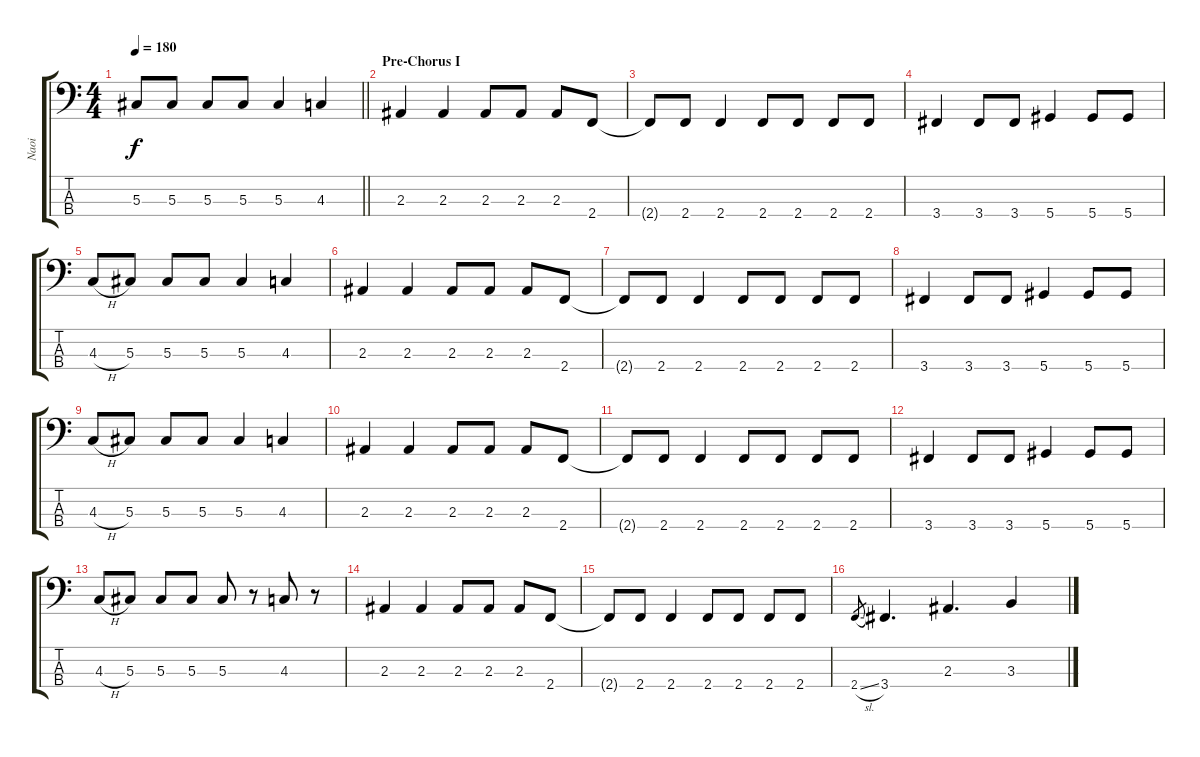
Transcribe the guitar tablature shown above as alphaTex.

\track ("Naoi" "Naoi") {instrument electricbasspick}
\staff {score tabs}
\tuning (Gb2 Db2 Ab1 Eb1) {hide}
\ts (4 4)
\tempo 180
\clef f4
\barLineRight lightlight
\ks c
5.3.8{dy f} 5.3.8 5.3.8 5.3.8 5.3.4 4.3.4 |
\section ("" "Pre-Chorus I")
2.3.4 2.3.4 2.3.8 2.3.8 2.3.8 2.4.8 |
2.4{t}.8 2.4.8 2.4.4 2.4.8 2.4.8 2.4.8 2.4.8 |
3.4.4 3.4.8 3.4.8 5.4.4 5.4.8 5.4.8 |
4.3{h}.8 5.3.8 5.3.8 5.3.8 5.3.4 4.3.4 |
2.3.4 2.3.4 2.3.8 2.3.8 2.3.8 2.4.8 |
2.4{t}.8 2.4.8 2.4.4 2.4.8 2.4.8 2.4.8 2.4.8 |
3.4.4 3.4.8 3.4.8 5.4.4 5.4.8 5.4.8 |
4.3{h}.8 5.3.8 5.3.8 5.3.8 5.3.4 4.3.4 |
2.3.4 2.3.4 2.3.8 2.3.8 2.3.8 2.4.8 |
2.4{t}.8 2.4.8 2.4.4 2.4.8 2.4.8 2.4.8 2.4.8 |
3.4.4 3.4.8 3.4.8 5.4.4 5.4.8 5.4.8 |
4.3{h}.8 5.3.8 5.3.8 5.3.8 5.3.8 r.8 4.3.8 r.8 |
2.3.4 2.3.4 2.3.8 2.3.8 2.3.8 2.4.8 |
2.4{t}.8 2.4.8 2.4.4 2.4.8 2.4.8 2.4.8 2.4.8 |
2.4{sl}.8{gr} 3.4.4{d} 2.3.4{d} 3.3.4
